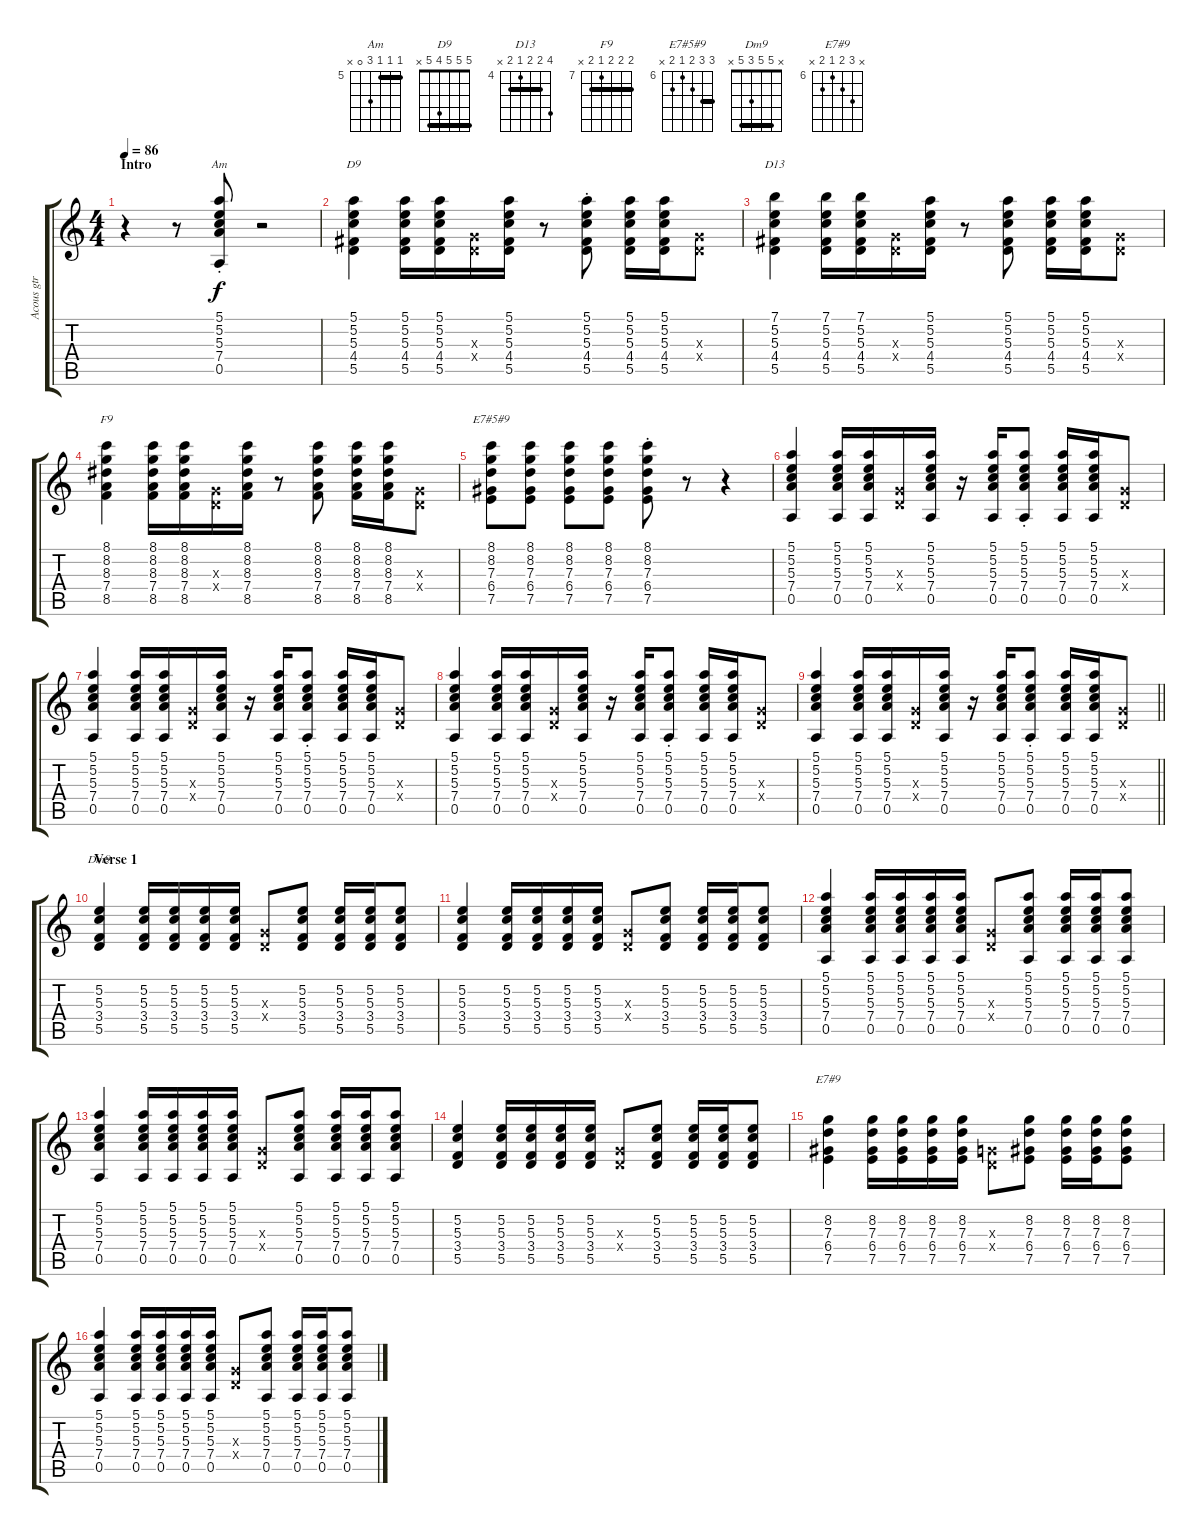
\track ("Acous gtr" "Acous gtr") {instrument acousticguitarnylon}
\staff {score tabs}
\tuning (E4 B3 G3 D3 A2 E2) {hide}
\chord ("Am" 5 5 5 7 0 x) {firstfret 5 barre 5}
\chord ("D9" 5 5 5 4 5 x) {barre 5}
\chord ("D13" 7 5 5 4 5 x) {firstfret 4 barre 5}
\chord ("F9" 8 8 8 7 8 x) {firstfret 7 barre 8}
\chord ("E7#5#9" 8 8 7 6 7 x) {firstfret 6 barre 8}
\chord ("Dm9" x 5 5 3 5 x) {barre 5}
\chord ("E7#9" x 8 7 6 7 x) {firstfret 6}
\ts (4 4)
\section ("" "Intro")
\tempo 86
\clef g2
\ks c
r.4{dy f instrument acousticguitarnylon} r.8 (5.1 5.2 5.3 7.4 0.5{st}).8{ch "Am"} r.2 |
(5.1 5.2 5.3 4.4 5.5).4{ch "D9"} (5.1 5.2 5.3 4.4 5.5).16 (5.1 5.2 5.3 4.4 5.5).16 (0.3{x} 0.4{x}).16 (5.1 5.2 5.3 4.4 5.5).16 r.8 (5.1{st} 5.2 5.3 4.4 5.5).8 (5.1 5.2 5.3 4.4 5.5).16 (5.1 5.2 5.3 4.4 5.5).16 (0.3{x} 0.4{x}).8 |
(7.1 5.2 5.3 4.4 5.5).4{ch "D13"} (7.1 5.2 5.3 4.4 5.5).16 (7.1 5.2 5.3 4.4 5.5).16 (0.3{x} 0.4{x}).16 (5.1 5.2 5.3 4.4 5.5).16 r.8 (5.1 5.2 5.3 4.4 5.5).8 (5.1 5.2 5.3 4.4 5.5).16 (5.1 5.2 5.3 4.4 5.5).16 (0.3{x} 0.4{x}).8 |
(8.1 8.2 8.3 7.4 8.5).4{ch "F9"} (8.1 8.2 8.3 7.4 8.5).16 (8.1 8.2 8.3 7.4 8.5).16 (0.3{x} 0.4{x}).16 (8.1 8.2 8.3 7.4 8.5).16 r.8 (8.1 8.2 8.3 7.4 8.5).8 (8.1 8.2 8.3 7.4 8.5).16 (8.1 8.2 8.3 7.4 8.5).16 (0.3{x} 0.4{x}).8 |
(8.1 8.2 7.3 6.4 7.5).8{ch "E7#5#9"} (8.1 8.2 7.3 6.4 7.5).8 (8.1 8.2 7.3 6.4 7.5).8 (8.1 8.2 7.3 6.4 7.5).8 (8.1{st} 8.2 7.3 6.4 7.5).8 r.8 r.4 |
(5.1 5.2 5.3 7.4 0.5).4 (5.1 5.2 5.3 7.4 0.5).16 (5.1 5.2 5.3 7.4 0.5).16 (0.3{x} 0.4{x}).16 (5.1 5.2 5.3 7.4 0.5).16 r.16 (5.1 5.2 5.3 7.4 0.5).16 (5.1 5.2 5.3 7.4 0.5{st}).8 (5.1 5.2 5.3 7.4 0.5).16 (5.1 5.2 5.3 7.4 0.5).16 (0.3{x} 0.4{x}).8 |
(5.1 5.2 5.3 7.4 0.5).4 (5.1 5.2 5.3 7.4 0.5).16 (5.1 5.2 5.3 7.4 0.5).16 (0.3{x} 0.4{x}).16 (5.1 5.2 5.3 7.4 0.5).16 r.16 (5.1 5.2 5.3 7.4 0.5).16 (5.1 5.2 5.3 7.4 0.5{st}).8 (5.1 5.2 5.3 7.4 0.5).16 (5.1 5.2 5.3 7.4 0.5).16 (0.3{x} 0.4{x}).8 |
(5.1 5.2 5.3 7.4 0.5).4 (5.1 5.2 5.3 7.4 0.5).16 (5.1 5.2 5.3 7.4 0.5).16 (0.3{x} 0.4{x}).16 (5.1 5.2 5.3 7.4 0.5).16 r.16 (5.1 5.2 5.3 7.4 0.5).16 (5.1 5.2 5.3 7.4 0.5{st}).8 (5.1 5.2 5.3 7.4 0.5).16 (5.1 5.2 5.3 7.4 0.5).16 (0.3{x} 0.4{x}).8 |
\barLineRight lightlight
(5.1 5.2 5.3 7.4 0.5).4 (5.1 5.2 5.3 7.4 0.5).16 (5.1 5.2 5.3 7.4 0.5).16 (0.3{x} 0.4{x}).16 (5.1 5.2 5.3 7.4 0.5).16 r.16 (5.1 5.2 5.3 7.4 0.5).16 (5.1 5.2 5.3 7.4 0.5{st}).8 (5.1 5.2 5.3 7.4 0.5).16 (5.1 5.2 5.3 7.4 0.5).16 (0.3{x} 0.4{x}).8 |
\section ("" "Verse 1")
(5.2 5.3 3.4 5.5).4{ch "Dm9"} (5.2 5.3 3.4 5.5).16 (5.2 5.3 3.4 5.5).16 (5.2 5.3 3.4 5.5).16 (5.2 5.3 3.4 5.5).16 (0.3{x} 0.4{x}).8 (5.2 5.3 3.4 5.5).8 (5.2 5.3 3.4 5.5).16 (5.2 5.3 3.4 5.5).16 (5.2 5.3 3.4 5.5).8 |
(5.2 5.3 3.4 5.5).4 (5.2 5.3 3.4 5.5).16 (5.2 5.3 3.4 5.5).16 (5.2 5.3 3.4 5.5).16 (5.2 5.3 3.4 5.5).16 (0.3{x} 0.4{x}).8 (5.2 5.3 3.4 5.5).8 (5.2 5.3 3.4 5.5).16 (5.2 5.3 3.4 5.5).16 (5.2 5.3 3.4 5.5).8 |
(5.1 5.2 5.3 7.4 0.5).4 (5.1 5.2 5.3 7.4 0.5).16 (5.1 5.2 5.3 7.4 0.5).16 (5.1 5.2 5.3 7.4 0.5).16 (5.1 5.2 5.3 7.4 0.5).16 (0.3{x} 0.4{x}).8 (5.1 5.2 5.3 7.4 0.5).8 (5.1 5.2 5.3 7.4 0.5).16 (5.1 5.2 5.3 7.4 0.5).16 (5.1 5.2 5.3 7.4 0.5).8 |
(5.1 5.2 5.3 7.4 0.5).4 (5.1 5.2 5.3 7.4 0.5).16 (5.1 5.2 5.3 7.4 0.5).16 (5.1 5.2 5.3 7.4 0.5).16 (5.1 5.2 5.3 7.4 0.5).16 (0.3{x} 0.4{x}).8 (5.1 5.2 5.3 7.4 0.5).8 (5.1 5.2 5.3 7.4 0.5).16 (5.1 5.2 5.3 7.4 0.5).16 (5.1 5.2 5.3 7.4 0.5).8 |
(5.2 5.3 3.4 5.5).4 (5.2 5.3 3.4 5.5).16 (5.2 5.3 3.4 5.5).16 (5.2 5.3 3.4 5.5).16 (5.2 5.3 3.4 5.5).16 (0.3{x} 0.4{x}).8 (5.2 5.3 3.4 5.5).8 (5.2 5.3 3.4 5.5).16 (5.2 5.3 3.4 5.5).16 (5.2 5.3 3.4 5.5).8 |
(8.2 7.3 6.4 7.5).4{ch "E7#9"} (8.2 7.3 6.4 7.5).16 (8.2 7.3 6.4 7.5).16 (8.2 7.3 6.4 7.5).16 (8.2 7.3 6.4 7.5).16 (0.3{x} 0.4{x}).8 (8.2 7.3 6.4 7.5).8 (8.2 7.3 6.4 7.5).16 (8.2 7.3 6.4 7.5).16 (8.2 7.3 6.4 7.5).8 |
(5.1 5.2 5.3 7.4 0.5).4 (5.1 5.2 5.3 7.4 0.5).16 (5.1 5.2 5.3 7.4 0.5).16 (5.1 5.2 5.3 7.4 0.5).16 (5.1 5.2 5.3 7.4 0.5).16 (0.3{x} 0.4{x}).8 (5.1 5.2 5.3 7.4 0.5).8 (5.1 5.2 5.3 7.4 0.5).16 (5.1 5.2 5.3 7.4 0.5).16 (5.1 5.2 5.3 7.4 0.5).8
